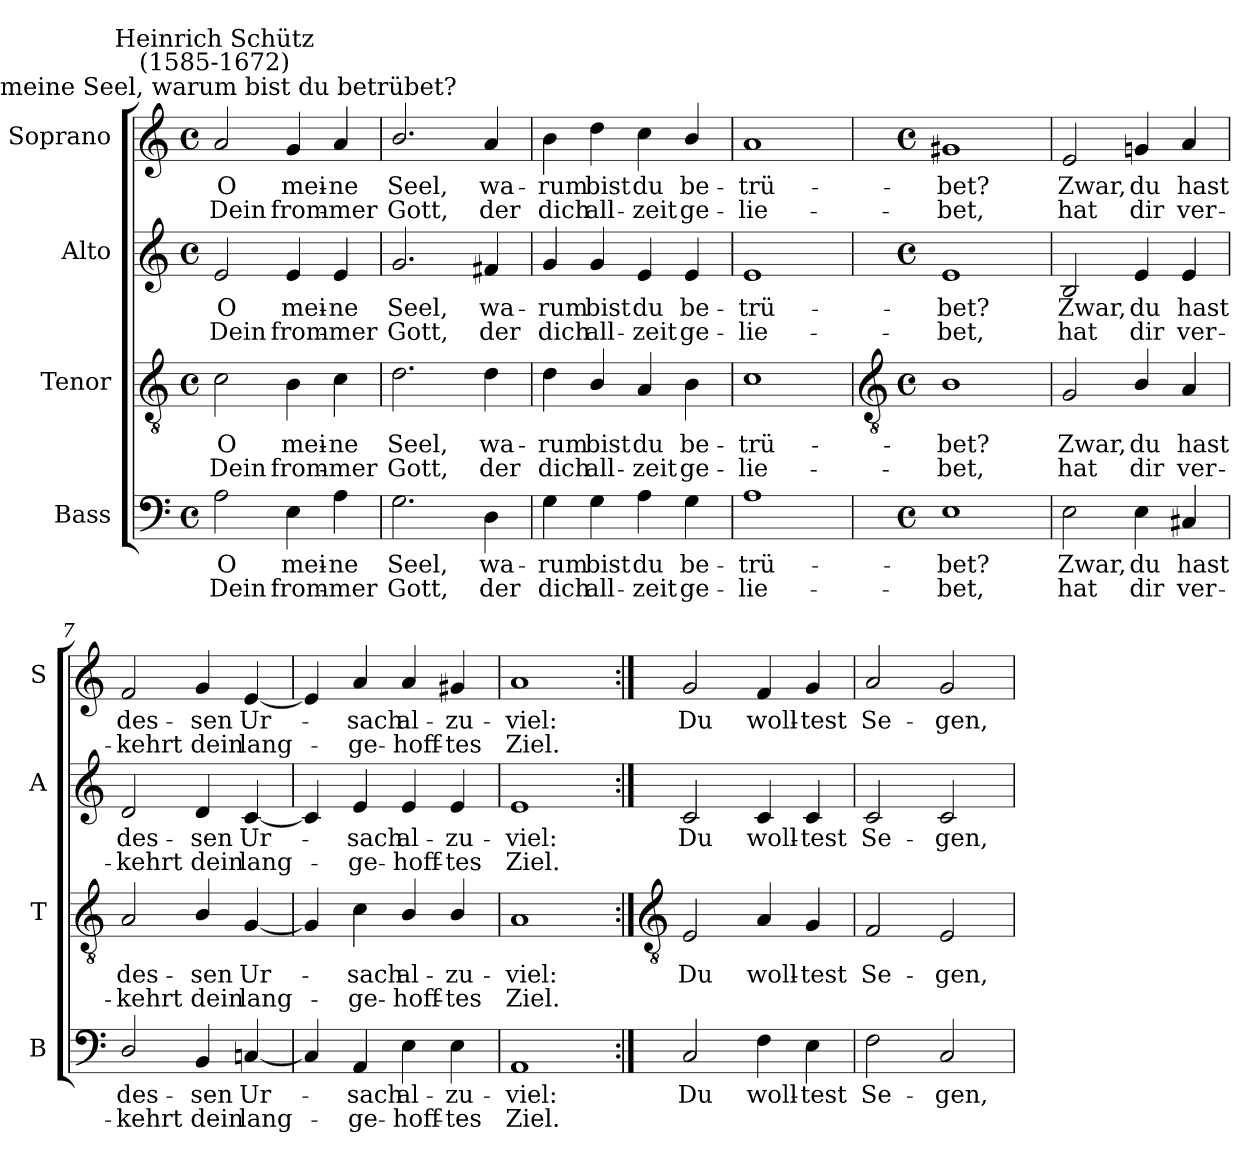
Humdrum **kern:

**kern	**text	**text	**kern	**text	**text	**kern	**text	**text	**kern	**text	**text
*part4	*part4	*part4	*part3	*part3	*part3	*part2	*part2	*part2	*part1	*part1	*part1
*staff4	*staff4	*staff4	*staff3	*staff3	*staff3	*staff2	*staff2	*staff2	*staff1	*staff1	*staff1
*I"Bass	*	*	*I"Tenor	*	*	*I"Alto	*	*	*I"Soprano	*	*
*I'B	*	*	*I'T	*	*	*I'A	*	*	*I'S	*	*
*clefF4	*	*	*clefGv2	*	*	*clefG2	*	*	*clefG2	*	*
*k[]	*	*	*k[]	*	*	*k[]	*	*	*k[]	*	*
*C:	*	*	*C:	*	*	*C:	*	*	*C:	*	*
*M4/4	*	*	*M4/4	*	*	*M4/4	*	*	*M4/4	*	*
*met(c)	*	*	*met(c)	*	*	*met(c)	*	*	*met(c)	*	*
=1	=1	=1	=1	=1	=1	=1	=1	=1	=1	=1	=1
!	!	!	!	!	!	!	!	!	!LO:TX:a:cj:t=O meine Seel, warum bist du betrübet?	!	!
!	!	!	!	!	!	!	!	!	!LO:TX:a:cj:t=Heinrich Schütz\n(1585-1672)	!	!
!	!LO:LY:b	!LO:LY:b	!	!LO:LY:b	!LO:LY:b	!	!LO:LY:b	!LO:LY:b	!	!LO:LY:b	!LO:LY:b
2A	O	Dein	2c	O	Dein	2e	O	Dein	2a	O	Dein
!	!LO:LY:b	!LO:LY:b	!	!LO:LY:b	!LO:LY:b	!	!LO:LY:b	!LO:LY:b	!	!LO:LY:b	!LO:LY:b
4E	mei-	-from-	4B	mei-	-from-	4e	mei-	-from-	4g	mei-	-from-
!	!LO:LY:b	!LO:LY:b	!	!LO:LY:b	!LO:LY:b	!	!LO:LY:b	!LO:LY:b	!	!LO:LY:b	!LO:LY:b
4A	-ne	mer	4c	-ne	mer	4e	-ne	mer	4a	-ne	mer
=2	=2	=2	=2	=2	=2	=2	=2	=2	=2	=2	=2
!	!LO:LY:b	!LO:LY:b	!	!LO:LY:b	!LO:LY:b	!	!LO:LY:b	!LO:LY:b	!	!LO:LY:b	!LO:LY:b
2.G	Seel,	Gott,	2.d	Seel,	Gott,	2.g	Seel,	Gott,	2.b/	Seel,	Gott,
!	!LO:LY:b	!LO:LY:b	!	!LO:LY:b	!LO:LY:b	!	!LO:LY:b	!LO:LY:b	!	!LO:LY:b	!LO:LY:b
4D	wa-	-der	4d	wa-	-der	4f#X	wa-	-der	4a	wa-	-der
=3	=3	=3	=3	=3	=3	=3	=3	=3	=3	=3	=3
!	!LO:LY:b	!LO:LY:b	!	!LO:LY:b	!LO:LY:b	!	!LO:LY:b	!LO:LY:b	!	!LO:LY:b	!LO:LY:b
4G	rum	dich	4d	rum	dich	4g	rum	dich	4b	rum	dich
!	!LO:LY:b	!LO:LY:b	!	!LO:LY:b	!LO:LY:b	!	!LO:LY:b	!LO:LY:b	!	!LO:LY:b	!LO:LY:b
4G	bist	all-	4B/	bist	all-	4g	bist	all-	4dd	bist	all-
!	!LO:LY:b	!LO:LY:b	!	!LO:LY:b	!LO:LY:b	!	!LO:LY:b	!LO:LY:b	!	!LO:LY:b	!LO:LY:b
4A	-du	zeit	4A	-du	zeit	4e	-du	zeit	4cc	-du	zeit
!	!LO:LY:b	!LO:LY:b	!	!LO:LY:b	!LO:LY:b	!	!LO:LY:b	!LO:LY:b	!	!LO:LY:b	!LO:LY:b
4G	be-	-ge-	4B	be-	-ge-	4e	be-	-ge-	4b/	be-	-ge-
=4	=4	=4	=4	=4	=4	=4	=4	=4	=4	=4	=4
!	!LO:LY:b	!LO:LY:b	!	!LO:LY:b	!LO:LY:b	!	!LO:LY:b	!LO:LY:b	!	!LO:LY:b	!LO:LY:b
1A	-trü-	-lie-	1c	-trü-	-lie-	1e	-trü-	-lie-	1a	-trü-	-lie-
!!LO:LB:g=z
=5	=5	=5	=5	=5	=5	=5	=5	=5	=5	=5	=5
*	*	*	*clefGv2	*	*	*	*	*	*	*	*
*M4/4	*	*	*M4/4	*	*	*M4/4	*	*	*M4/4	*	*
*met(c)	*	*	*met(c)	*	*	*met(c)	*	*	*met(c)	*	*
!	!LO:LY:b	!LO:LY:b	!	!LO:LY:b	!LO:LY:b	!	!LO:LY:b	!LO:LY:b	!	!LO:LY:b	!LO:LY:b
1E	-bet?	bet,	1B	-bet?	bet,	1e	-bet?	bet,	1g#X	-bet?	bet,
=6	=6	=6	=6	=6	=6	=6	=6	=6	=6	=6	=6
!	!LO:LY:b	!LO:LY:b	!	!LO:LY:b	!LO:LY:b	!	!LO:LY:b	!LO:LY:b	!	!LO:LY:b	!LO:LY:b
2E	Zwar,	hat	2G	Zwar,	hat	2B	Zwar,	hat	2e	Zwar,	hat
!	!LO:LY:b	!LO:LY:b	!	!LO:LY:b	!LO:LY:b	!	!LO:LY:b	!LO:LY:b	!	!LO:LY:b	!LO:LY:b
4E	du	dir	4B/	du	dir	4e	du	dir	4gn	du	dir
!	!LO:LY:b	!LO:LY:b	!	!LO:LY:b	!LO:LY:b	!	!LO:LY:b	!LO:LY:b	!	!LO:LY:b	!LO:LY:b
4C#X	hast	ver-	4A	hast	ver-	4e	hast	ver-	4a	hast	ver-
=7	=7	=7	=7	=7	=7	=7	=7	=7	=7	=7	=7
!	!LO:LY:b	!LO:LY:b	!	!LO:LY:b	!LO:LY:b	!	!LO:LY:b	!LO:LY:b	!	!LO:LY:b	!LO:LY:b
2D/	-des-	-kehrt	2A	-des-	-kehrt	2d	-des-	-kehrt	2f	-des-	-kehrt
!	!LO:LY:b	!LO:LY:b	!	!LO:LY:b	!LO:LY:b	!	!LO:LY:b	!LO:LY:b	!	!LO:LY:b	!LO:LY:b
4BB	sen	dein	4B/	sen	dein	4d	sen	dein	4g	sen	dein
!	!LO:LY:b	!LO:LY:b	!	!LO:LY:b	!LO:LY:b	!	!LO:LY:b	!LO:LY:b	!	!LO:LY:b	!LO:LY:b
[4Cn	Ur-	lang-	[4G	Ur-	lang-	[4c	Ur-	lang-	[4e	Ur-	lang-
=8	=8	=8	=8	=8	=8	=8	=8	=8	=8	=8	=8
4C]	.	.	4G]	.	.	4c]	.	.	4e]	.	.
!	!LO:LY:b	!LO:LY:b	!	!LO:LY:b	!LO:LY:b	!	!LO:LY:b	!LO:LY:b	!	!LO:LY:b	!LO:LY:b
4AA	sach	ge-	4c	sach	ge-	4e	sach	ge-	4a	sach	ge-
!	!LO:LY:b	!LO:LY:b	!	!LO:LY:b	!LO:LY:b	!	!LO:LY:b	!LO:LY:b	!	!LO:LY:b	!LO:LY:b
4E	-al-	-hoff-	4B/	-al-	-hoff-	4e	-al-	-hoff-	4a	-al-	-hoff-
!	!LO:LY:b	!LO:LY:b	!	!LO:LY:b	!LO:LY:b	!	!LO:LY:b	!LO:LY:b	!	!LO:LY:b	!LO:LY:b
4E	-zu-	-tes	4B/	-zu-	-tes	4e	-zu-	-tes	4g#X	-zu-	-tes
=9	=9	=9	=9	=9	=9	=9	=9	=9	=9	=9	=9
!	!LO:LY:b	!LO:LY:b	!	!LO:LY:b	!LO:LY:b	!	!LO:LY:b	!LO:LY:b	!	!LO:LY:b	!LO:LY:b
1AA	viel:	Ziel.	1A	viel:	Ziel.	1e	viel:	Ziel.	1a	viel:	Ziel.
!!LO:LB:g=z
=10:|!	=10:|!	=10:|!	=10:|!	=10:|!	=10:|!	=10:|!	=10:|!	=10:|!	=10:|!	=10:|!	=10:|!
*	*	*	*clefGv2	*	*	*	*	*	*	*	*
!	!LO:LY:b	!	!	!LO:LY:b	!	!	!LO:LY:b	!	!	!LO:LY:b	!
2C	Du	.	2E	Du	.	2c	Du	.	2g	Du	.
!	!LO:LY:b	!	!	!LO:LY:b	!	!	!LO:LY:b	!	!	!LO:LY:b	!
4F	woll-	.	4A	woll-	.	4c	woll-	.	4f	woll-	.
!	!LO:LY:b	!	!	!LO:LY:b	!	!	!LO:LY:b	!	!	!LO:LY:b	!
4E	-test	.	4G	-test	.	4c	-test	.	4g	-test	.
=11	=11	=11	=11	=11	=11	=11	=11	=11	=11	=11	=11
!	!LO:LY:b	!	!	!LO:LY:b	!	!	!LO:LY:b	!	!	!LO:LY:b	!
2F	Se-	.	2F	Se-	.	2c	Se-	.	2a	Se-	.
!	!LO:LY:b	!	!	!LO:LY:b	!	!	!LO:LY:b	!	!	!LO:LY:b	!
2C	-gen,	.	2E	-gen,	.	2c	-gen,	.	2g	-gen,	.
=	=	=	=	=	=	=	=	=	=	=	=
*-	*-	*-	*-	*-	*-	*-	*-	*-	*-	*-	*-
